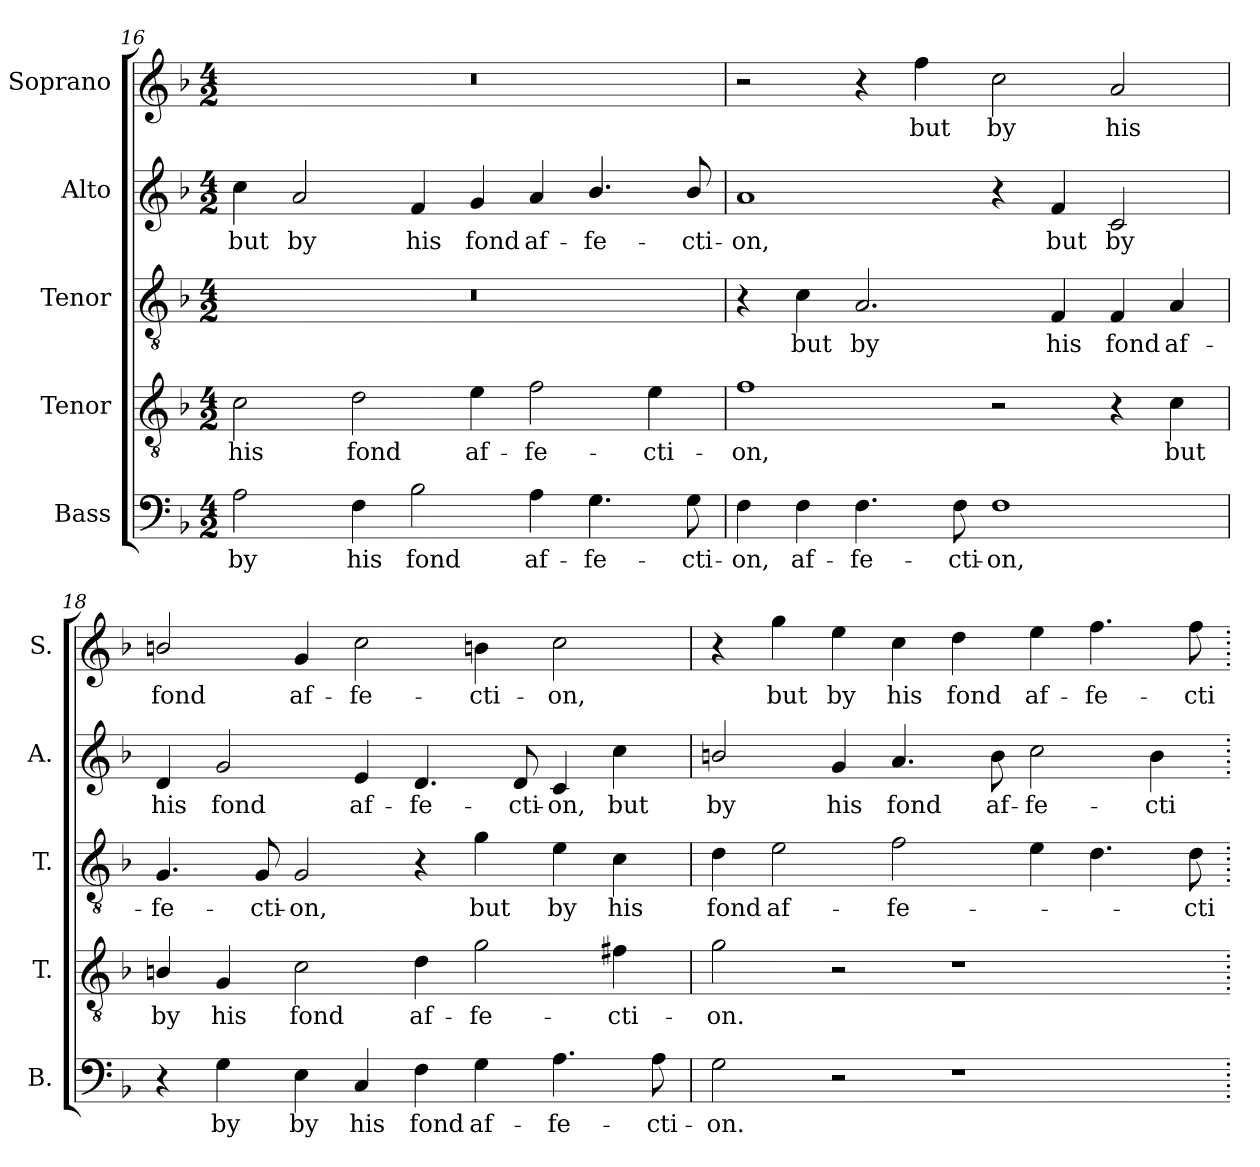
**kern	**text	**kern	**text	**kern	**text	**kern	**text	**kern	**text
*part5	*part5	*part4	*part4	*part3	*part3	*part2	*part2	*part1	*part1
*staff5	*staff5	*staff4	*staff4	*staff3	*staff3	*staff2	*staff2	*staff1	*staff1
*I"Bass	*	*I"Tenor	*	*I"Tenor	*	*I"Alto	*	*I"Soprano	*
*I'B.	*	*I'T.	*	*I'T.	*	*I'A.	*	*I'S.	*
*clefF4	*	*clefGv2	*	*clefGv2	*	*clefG2	*	*clefG2	*
*	*	*ITrd7c12	*	*ITrd7c12	*	*	*	*	*
*k[b-]	*	*k[b-]	*	*k[b-]	*	*k[b-]	*	*k[b-]	*
*F:	*	*F:	*	*F:	*	*F:	*	*F:	*
*M4/2	*	*M4/2	*	*M4/2	*	*M4/2	*	*M4/2	*
=16	=16	=16	=16	=16	=16	=16	=16	=16	=16
!	!LO:LY:b:color=#000000	!	!	!	!	!	!	!	!
!	!	!	!LO:LY:b:color=#000000	!LO:N:vis=1	!	!	!	!	!
!	!	!	!	!	!	!	!LO:LY:b:color=#000000	!LO:N:vis=1	!
2Ai\	by	2Ci\	his	0r	.	4cci\	but	0r	.
!	!	!	!	!	!	!	!LO:LY:b:color=#000000	!	!
.	.	.	.	.	.	2ai/	by	.	.
!	!LO:LY:b:color=#000000	!	!	!	!	!	!	!	!
!	!	!	!LO:LY:b:color=#000000	!	!	!	!	!	!
4Fi\	his	2Di\	fond	.	.	.	.	.	.
!	!LO:LY:b:color=#000000	!	!	!	!	!	!	!	!
!	!	!	!	!	!	!	!LO:LY:b:color=#000000	!	!
2B-i\	fond	.	.	.	.	4fi/	his	.	.
!	!	!	!LO:LY:b:color=#000000	!	!	!	!	!	!
!	!	!	!	!	!	!	!LO:LY:b:color=#000000	!	!
.	.	4Ei\	af-	.	.	4gi/	fond	.	.
!	!LO:LY:b:color=#000000	!	!	!	!	!	!	!	!
!	!	!	!LO:LY:b:color=#000000	!	!	!	!	!	!
!	!	!	!	!	!	!	!LO:LY:b:color=#000000	!	!
4Ai\	af-	2Fi\	-fe-	.	.	4ai/	af-	.	.
!	!LO:LY:b:color=#000000	!	!	!	!	!	!	!	!
!	!	!	!	!	!	!	!LO:LY:b:color=#000000	!	!
4.Gi\	-fe-	.	.	.	.	4.b-i/	-fe-	.	.
!	!	!	!LO:LY:b:color=#000000	!	!	!	!	!	!
.	.	4Ei\	-cti-	.	.	.	.	.	.
!	!LO:LY:b:color=#000000	!	!	!	!	!	!	!	!
!	!	!	!	!	!	!	!LO:LY:b:color=#000000	!	!
8Gi\	-cti-	.	.	.	.	8b-i/	-cti-	.	.
=17	=17	=17	=17	=17	=17	=17	=17	=17	=17
!	!LO:LY:b:color=#000000	!	!	!	!	!	!	!	!
!	!	!	!LO:LY:b:color=#000000	!	!	!	!	!	!
!	!	!	!	!	!	!	!LO:LY:b:color=#000000	!	!
4Fi\	-on,	1Fi	-on,	4r	.	1ai	-on,	2r	.
!	!LO:LY:b:color=#000000	!	!	!	!	!	!	!	!
!	!	!	!	!	!LO:LY:b:color=#000000	!	!	!	!
4Fi\	af-	.	.	4Ci\	but	.	.	.	.
!	!LO:LY:b:color=#000000	!	!	!	!	!	!	!	!
!	!	!	!	!	!LO:LY:b:color=#000000	!	!	!	!
4.Fi\	-fe-	.	.	2.AAi/	by	.	.	4r	.
!	!	!	!	!	!	!	!	!	!LO:LY:b:color=#000000
.	.	.	.	.	.	.	.	4ffi\	but
!	!LO:LY:b:color=#000000	!	!	!	!	!	!	!	!
8Fi\	-cti-	.	.	.	.	.	.	.	.
!	!LO:LY:b:color=#000000	!	!	!	!	!	!	!	!
!	!	!	!	!	!	!	!	!	!LO:LY:b:color=#000000
1Fi	-on,	2r	.	.	.	4r	.	2cci\	by
!	!	!	!	!	!LO:LY:b:color=#000000	!	!	!	!
!	!	!	!	!	!	!	!LO:LY:b:color=#000000	!	!
.	.	.	.	4FFi/	his	4fi/	but	.	.
!	!	!	!	!	!LO:LY:b:color=#000000	!	!	!	!
!	!	!	!	!	!	!	!LO:LY:b:color=#000000	!	!
!	!	!	!	!	!	!	!	!	!LO:LY:b:color=#000000
.	.	4r	.	4FFi/	fond	2ci/	by	2ai/	his
!	!	!	!LO:LY:b:color=#000000	!	!	!	!	!	!
!	!	!	!	!	!LO:LY:b:color=#000000	!	!	!	!
.	.	4Ci\	but	4AAi/	af-	.	.	.	.
!!LO:PB:g=z
=18	=18	=18	=18	=18	=18	=18	=18	=18	=18
!	!	!	!LO:LY:b:color=#000000	!	!	!	!	!	!
!	!	!	!	!	!LO:LY:b:color=#000000	!	!	!	!
!	!	!	!	!	!	!	!LO:LY:b:color=#000000	!	!
!	!	!	!	!	!	!	!	!	!LO:LY:b:color=#000000
4r	.	4BBni/	by	4.GGi/	-fe-	4di/	his	2bni/	fond
!	!LO:LY:b:color=#000000	!	!	!	!	!	!	!	!
!	!	!	!LO:LY:b:color=#000000	!	!	!	!	!	!
!	!	!	!	!	!	!	!LO:LY:b:color=#000000	!	!
4Gi\	by	4GGi/	his	.	.	2gi/	fond	.	.
!	!	!	!	!	!LO:LY:b:color=#000000	!	!	!	!
.	.	.	.	8GGi/	-cti-	.	.	.	.
!	!LO:LY:b:color=#000000	!	!	!	!	!	!	!	!
!	!	!	!LO:LY:b:color=#000000	!	!	!	!	!	!
!	!	!	!	!	!LO:LY:b:color=#000000	!	!	!	!
!	!	!	!	!	!	!	!	!	!LO:LY:b:color=#000000
4Ei\	by	2Ci\	fond	2GGi/	-on,	.	.	4gi/	af-
!	!LO:LY:b:color=#000000	!	!	!	!	!	!	!	!
!	!	!	!	!	!	!	!LO:LY:b:color=#000000	!	!
!	!	!	!	!	!	!	!	!	!LO:LY:b:color=#000000
4Ci/	his	.	.	.	.	4ei/	af-	2cci\	-fe-
!	!LO:LY:b:color=#000000	!	!	!	!	!	!	!	!
!	!	!	!LO:LY:b:color=#000000	!	!	!	!	!	!
!	!	!	!	!	!	!	!LO:LY:b:color=#000000	!	!
4Fi\	fond	4Di\	af-	4r	.	4.di/	-fe-	.	.
!	!LO:LY:b:color=#000000	!	!	!	!	!	!	!	!
!	!	!	!LO:LY:b:color=#000000	!	!	!	!	!	!
!	!	!	!	!	!LO:LY:b:color=#000000	!	!	!	!
!	!	!	!	!	!	!	!	!	!LO:LY:b:color=#000000
4Gi\	af-	2Gi\	-fe-	4Gi\	but	.	.	4bni\	-cti-
!	!	!	!	!	!	!	!LO:LY:b:color=#000000	!	!
.	.	.	.	.	.	8di/	-cti-	.	.
!	!LO:LY:b:color=#000000	!	!	!	!	!	!	!	!
!	!	!	!	!	!LO:LY:b:color=#000000	!	!	!	!
!	!	!	!	!	!	!	!LO:LY:b:color=#000000	!	!
!	!	!	!	!	!	!	!	!	!LO:LY:b:color=#000000
4.Ai\	-fe-	.	.	4Ei\	by	4ci/	-on,	2cci\	-on,
!	!	!	!LO:LY:b:color=#000000	!	!	!	!	!	!
!	!	!	!	!	!LO:LY:b:color=#000000	!	!	!	!
!	!	!	!	!	!	!	!LO:LY:b:color=#000000	!	!
.	.	4F#Xi\	-cti-	4Ci\	his	4cci\	but	.	.
!	!LO:LY:b:color=#000000	!	!	!	!	!	!	!	!
8Ai\	-cti-	.	.	.	.	.	.	.	.
=19	=19	=19	=19	=19	=19	=19	=19	=19	=19
!	!LO:LY:b:color=#000000	!	!	!	!	!	!	!	!
!	!	!	!LO:LY:b:color=#000000	!	!	!	!	!	!
!	!	!	!	!	!LO:LY:b:color=#000000	!	!	!	!
!	!	!	!	!	!	!	!LO:LY:b:color=#000000	!	!
2Gi\	-on.	2Gi\	-on.	4Di\	fond	2bni/	by	4r	.
!	!	!	!	!	!LO:LY:b:color=#000000	!	!	!	!
!	!	!	!	!	!	!	!	!	!LO:LY:b:color=#000000
.	.	.	.	2Ei\	af-	.	.	4ggi\	but
!	!	!	!	!	!	!	!LO:LY:b:color=#000000	!	!
!	!	!	!	!	!	!	!	!	!LO:LY:b:color=#000000
2r	.	2r	.	.	.	4gi/	his	4eei\	by
!	!	!	!	!	!LO:LY:b:color=#000000	!	!	!	!
!	!	!	!	!	!	!	!LO:LY:b:color=#000000	!	!
!	!	!	!	!	!	!	!	!	!LO:LY:b:color=#000000
.	.	.	.	2Fi\	-fe-	4.ai/	fond	4cci\	his
!	!	!	!	!	!	!	!	!	!LO:LY:b:color=#000000
1r	.	1r	.	.	.	.	.	4ddi\	fond
!	!	!	!	!	!	!	!LO:LY:b:color=#000000	!	!
.	.	.	.	.	.	8bi\	af-	.	.
!	!	!	!	!	!	!	!LO:LY:b:color=#000000	!	!
!	!	!	!	!	!	!	!	!	!LO:LY:b:color=#000000
.	.	.	.	4Ei\	.	2cci\	-fe-	4eei\	af-
!	!	!	!	!	!	!	!	!	!LO:LY:b:color=#000000
.	.	.	.	4.Di\	.	.	.	4.ffi\	-fe-
!	!	!	!	!	!	!	!LO:LY:b:color=#000000	!	!
.	.	.	.	.	.	4bi\	-cti-	.	.
!	!	!	!	!	!LO:LY:b:color=#000000	!	!	!	!
!	!	!	!	!	!	!	!	!	!LO:LY:b:color=#000000
.	.	.	.	8Di\	-cti-	.	.	8ffi\	-cti-
=.	=.	=.	=.	=.	=.	=.	=.	=.	=.
*-	*-	*-	*-	*-	*-	*-	*-	*-	*-
